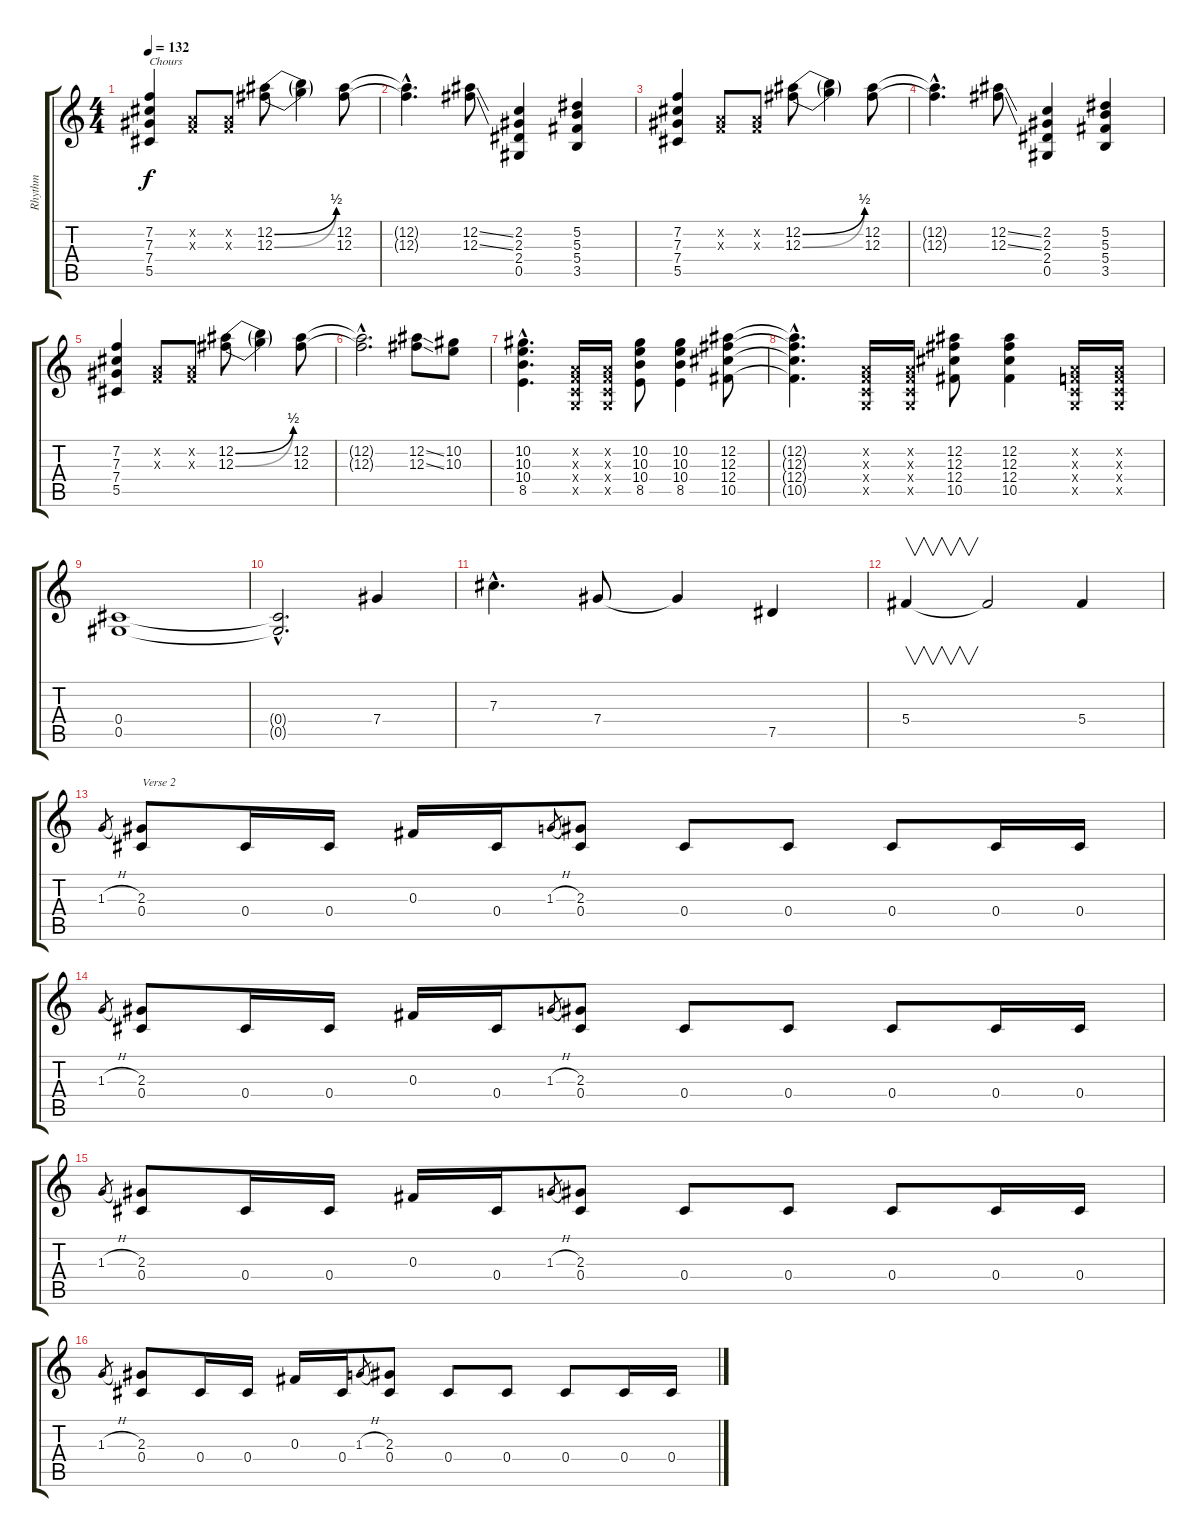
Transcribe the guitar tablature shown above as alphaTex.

\track ("Rhythm" "Rhythm") {instrument distortionguitar}
\staff {score tabs}
\tuning (Eb4 Bb3 Gb3 Db3 Ab2 Eb2) {hide}
\ts (4 4)
\tempo 132
\clef g2
\ks c
(7.2 7.3 7.4 5.5).4{txt "Chours" dy f} (-1.2{x} -1.3{x}).8 (-1.2{x} -1.3{x}).8 (12.2{be (bend 0 0 60 2)} 12.3{be (bend 0 0 60 2)}).8 (12.2{t} 12.3{t}).4 (12.2 12.3).8 |
(12.2{hac t} 12.3{hac t}).4{d} (12.2{ss} 12.3{ss}).8 (2.2 2.3 2.4 0.5).4 (5.2 5.3 5.4 3.5).4 |
(7.2 7.3 7.4 5.5).4 (-1.2{x} -1.3{x}).8 (-1.2{x} -1.3{x}).8 (12.2{be (bend 0 0 60 2)} 12.3{be (bend 0 0 60 2)}).8 (12.2{t} 12.3{t}).4 (12.2 12.3).8 |
(12.2{hac t} 12.3{hac t}).4{d} (12.2{ss} 12.3{ss}).8 (2.2 2.3 2.4 0.5).4 (5.2 5.3 5.4 3.5).4 |
(7.2 7.3 7.4 5.5).4 (-1.2{x} -1.3{x}).8 (-1.2{x} -1.3{x}).8 (12.2{be (bend 0 0 60 2)} 12.3{be (bend 0 0 60 2)}).8 (12.2{t} 12.3{t}).4 (12.2 12.3).8 |
(12.2{hac t} 12.3{hac t}).2{d} (12.2{ss} 12.3{ss}).8 (10.2 10.3).8 |
(10.2{hac} 10.3{hac} 10.4{hac} 8.5{hac}).4{d} (-1.2{x} -1.3{x} -1.4{x} -1.5{x}).16 (-1.2{x} -1.3{x} -1.4{x} -1.5{x}).16 (10.2 10.3 10.4 8.5).8 (10.2 10.3 10.4 8.5).4 (12.2 12.3 12.4 10.5).8 |
(12.2{hac t} 12.3{hac t} 12.4{hac t} 10.5{hac t}).4{d} (-1.2{x} -1.3{x} -1.4{x} -1.5{x}).16 (-1.2{x} -1.3{x} -1.4{x} -1.5{x}).16 (12.2 12.3 12.4 10.5).8 (12.2 12.3 12.4 10.5).4 (-1.2{x} -1.3{x} -1.4{x} -1.5{x}).16 (-1.2{x} -1.3{x} -1.4{x} -1.5{x}).16 |
(0.4 0.5).1 |
(0.4{hac t} 0.5{hac t}).2{d} 7.4.4 |
7.3{hac}.4{d} 7.4.8 7.4{t}.4 7.5.4 |
5.4.4{v} 5.4{t}.2 5.4.4 |
1.3{h}.8{gr} (2.3 0.4).8{txt "Verse 2"} 0.4.16 0.4.16 0.3.16 0.4.16 1.3{h}.8{gr} (2.3 0.4).8 0.4.8 0.4.8 0.4.8 0.4.16 0.4.16 |
1.3{h}.8{gr} (2.3 0.4).8 0.4.16 0.4.16 0.3.16 0.4.16 1.3{h}.8{gr} (2.3 0.4).8 0.4.8 0.4.8 0.4.8 0.4.16 0.4.16 |
1.3{h}.8{gr} (2.3 0.4).8 0.4.16 0.4.16 0.3.16 0.4.16 1.3{h}.8{gr} (2.3 0.4).8 0.4.8 0.4.8 0.4.8 0.4.16 0.4.16 |
1.3{h}.8{gr} (2.3 0.4).8 0.4.16 0.4.16 0.3.16 0.4.16 1.3{h}.8{gr} (2.3 0.4).8 0.4.8 0.4.8 0.4.8 0.4.16 0.4.16
